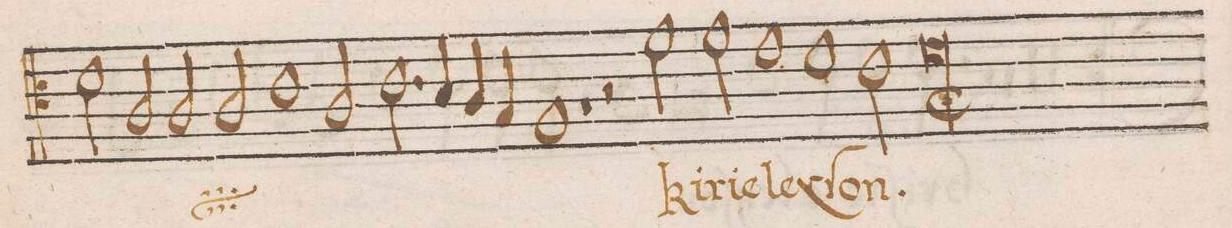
**kern	**text
*I"CANTVS	*
*clefC4	*
*k[]	*
*met(C|)	*
*M2/1	*
2d\	.
*	*ij
2A/	ki-
=50-	=50-
2A/	-ri-
2A/	-e
1c	e-
=51-	=51-
2A/	.
2.c\	-le-
4B/	.
4A/	-y-
4G/	.
=52-	=52-
1F	-ſon
*	*Xij
1rA	.
=53-	=53-
2r	.
2f\	ki-
2f\	-ri-
1e\	-e-
=54-	=54-
1d	-le-
2c\	-y-
=55-	=55-
0d;<	-ſon.
=-	=-
*-	*-
